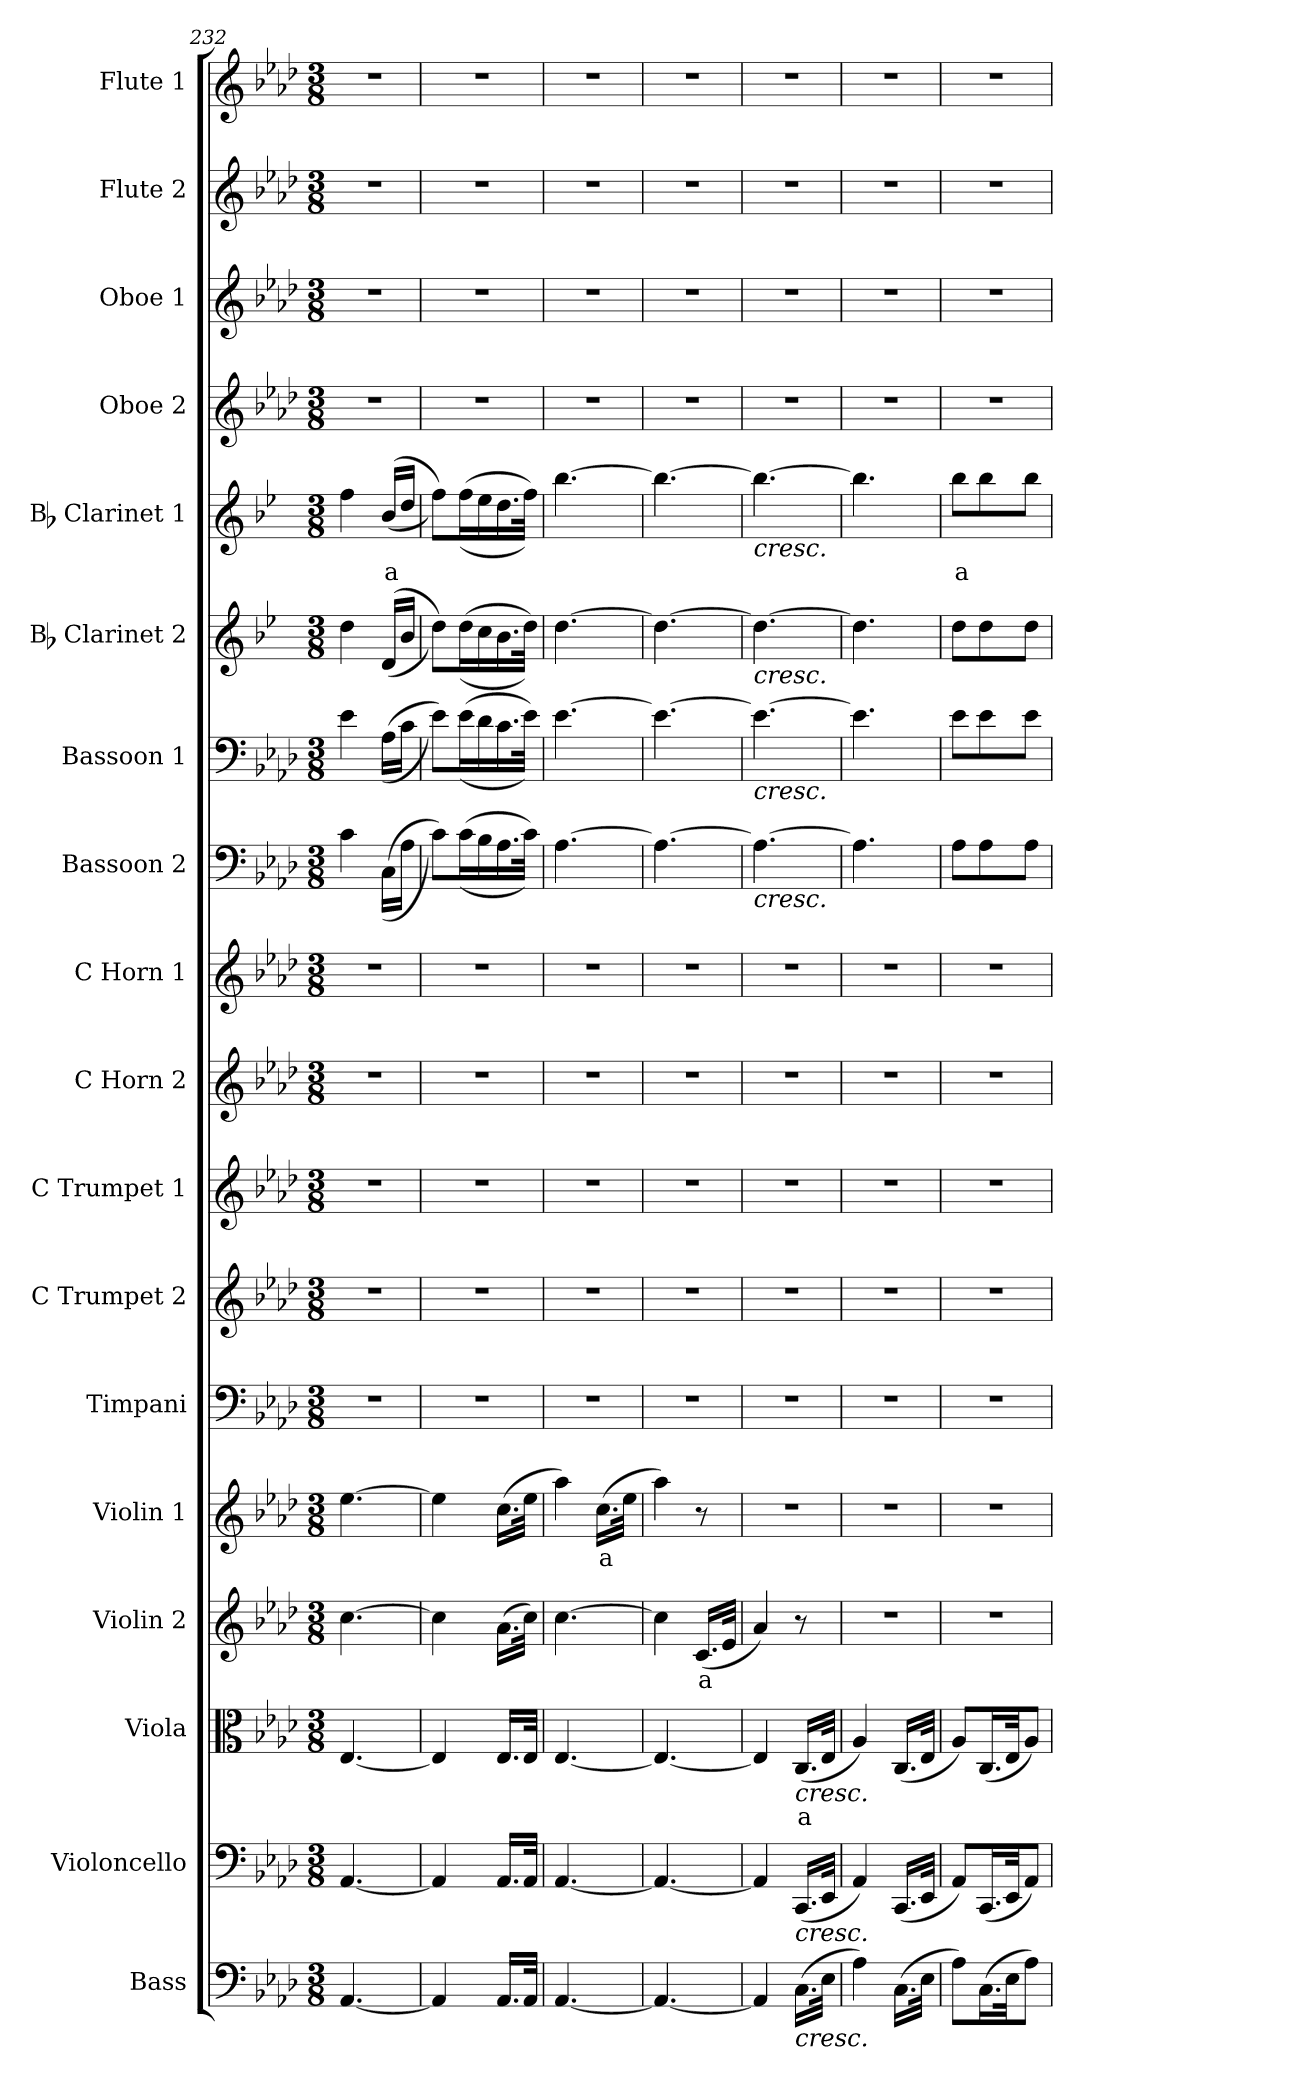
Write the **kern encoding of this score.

**kern	**kern	**kern	**text	**kern	**text	**kern	**text	**kern	**kern	**kern	**kern	**kern	**kern	**kern	**kern	**kern	**text	**kern	**kern	**kern	**kern
*part18	*part17	*part16	*part16	*part15	*part15	*part14	*part14	*part13	*part12	*part11	*part10	*part9	*part8	*part7	*part6	*part5	*part5	*part4	*part3	*part2	*part1
*staff18	*staff17	*staff16	*staff16	*staff15	*staff15	*staff14	*staff14	*staff13	*staff12	*staff11	*staff10	*staff9	*staff8	*staff7	*staff6	*staff5	*staff5	*staff4	*staff3	*staff2	*staff1
*I"Bass	*I"Violoncello	*I"Viola	*	*I"Violin 2	*	*I"Violin 1	*	*I"Timpani	*I"C Trumpet 2	*I"C Trumpet 1	*I"C Horn 2	*I"C Horn 1	*I"Bassoon 2	*I"Bassoon 1	*I"Bb Clarinet 2	*I"Bb Clarinet 1	*	*I"Oboe 2	*I"Oboe 1	*I"Flute 2	*I"Flute 1
*I'B	*I'Vc	*I'Vla	*	*I'Vln 2	*	*I'Vln 1	*	*I'Timp	*I'Tpt 2	*I'Tpt 1	*I'Hn 2	*I'Hn 1	*I'Bsn 2	*I'Bsn 1	*I'Cl 2	*I'Cl 1	*	*I'Ob 2	*I'Ob 1	*I'Fl 2	*I'Fl 1
*clefF4	*clefF4	*clefC3	*	*clefG2	*	*clefG2	*	*clefF4	*clefG2	*clefG2	*clefG2	*clefG2	*clefF4	*clefF4	*clefG2	*clefG2	*	*clefG2	*clefG2	*clefG2	*clefG2
*ITrd7c12	*	*	*	*	*	*	*	*	*	*	*ITrd7c12	*ITrd7c12	*	*	*ITrd1c2	*ITrd1c2	*	*	*	*	*
*k[b-e-a-d-]	*k[b-e-a-d-]	*k[b-e-a-d-]	*	*k[b-e-a-d-]	*	*k[b-e-a-d-]	*	*k[b-e-a-d-]	*k[b-e-a-d-]	*k[b-e-a-d-]	*k[b-e-a-d-]	*k[b-e-a-d-]	*k[b-e-a-d-]	*k[b-e-a-d-]	*k[b-e-a-d-]	*k[b-e-a-d-]	*	*k[b-e-a-d-]	*k[b-e-a-d-]	*k[b-e-a-d-]	*k[b-e-a-d-]
*M3/8	*M3/8	*M3/8	*	*M3/8	*	*M3/8	*	*M3/8	*M3/8	*M3/8	*M3/8	*M3/8	*M3/8	*M3/8	*M3/8	*M3/8	*	*M3/8	*M3/8	*M3/8	*M3/8
=232	=232	=232	=232	=232	=232	=232	=232	=232	=232	=232	=232	=232	=232	=232	=232	=232	=232	=232	=232	=232	=232
[4.AAA-/	[4.AA-/	[4.E-/	.	[4.cc\	.	[4.ee-\	.	4.r	4.r	4.r	4.r	4.r	4c\	4e-\	4cc\	4ee-\	.	4.r	4.r	4.r	4.r
!	!	!	!	!	!	!	!	!	!	!	!	!	!	!	!	!	!LO:LY:b:color=#FF0000	!	!	!	!
.	.	.	.	.	.	.	.	.	.	.	.	.	((16C\LL	((16A-\LL	((16c/LL	((16a-/LL	a	.	.	.	.
.	.	.	.	.	.	.	.	.	.	.	.	.	16A-\JJ	16c\JJ	16a-/JJ	16cc/JJ	.	.	.	.	.
!!LO:PB:g=z
=233	=233	=233	=233	=233	=233	=233	=233	=233	=233	=233	=233	=233	=233	=233	=233	=233	=233	=233	=233	=233	=233
4AAA-/]	4AA-/]	4E-/]	.	4cc\]	.	4ee-\]	.	4.r	4.r	4.r	4.r	4.r	8c\L))	8e-\L))	8cc\L))	8ee-\L))	.	4.r	4.r	4.r	4.r
.	.	.	.	.	.	.	.	.	.	.	.	.	((16c\L	((16e-\L	((16cc\L	((16ee-\L	.	.	.	.	.
.	.	.	.	.	.	.	.	.	.	.	.	.	16B-\	16d-\	16b-\	16dd-\	.	.	.	.	.
16.AAA-/LL	16.AA-/LL	16.E-/LL	.	(16.a-\LL	.	(16.cc\LL	.	.	.	.	.	.	16.A-\	16.c\	16.a-\	16.cc\	.	.	.	.	.
32AAA-/JJk	32AA-/JJk	32E-/JJk	.	32cc\JJk)	.	32ee-\JJk	.	.	.	.	.	.	32c\JJk))	32e-\JJk))	32cc\JJk))	32ee-\JJk))	.	.	.	.	.
=234	=234	=234	=234	=234	=234	=234	=234	=234	=234	=234	=234	=234	=234	=234	=234	=234	=234	=234	=234	=234	=234
[4.AAA-/	[4.AA-/	[4.E-/	.	[4.cc\	.	4aa-\)	.	4.r	4.r	4.r	4.r	4.r	[4.A-\	[4.e-\	[4.cc\	[4.aa-\	.	4.r	4.r	4.r	4.r
!	!	!	!	!	!	!	!LO:LY:b:color=#FF0000	!	!	!	!	!	!	!	!	!	!	!	!	!	!
.	.	.	.	.	.	(16.cc\LL	a	.	.	.	.	.	.	.	.	.	.	.	.	.	.
.	.	.	.	.	.	32ee-\JJk	.	.	.	.	.	.	.	.	.	.	.	.	.	.	.
=235	=235	=235	=235	=235	=235	=235	=235	=235	=235	=235	=235	=235	=235	=235	=235	=235	=235	=235	=235	=235	=235
4.AAA-/_	4.AA-/_	4.E-/_	.	4cc\]	.	4aa-\)	.	4.r	4.r	4.r	4.r	4.r	4.A-\_	4.e-\_	4.cc\_	4.aa-\_	.	4.r	4.r	4.r	4.r
!	!	!	!	!	!LO:LY:b:color=#FF0000	!	!	!	!	!	!	!	!	!	!	!	!	!	!	!	!
.	.	.	.	(16.c/LL	a	8r	.	.	.	.	.	.	.	.	.	.	.	.	.	.	.
.	.	.	.	32e-/JJk	.	.	.	.	.	.	.	.	.	.	.	.	.	.	.	.	.
=236	=236	=236	=236	=236	=236	=236	=236	=236	=236	=236	=236	=236	=236	=236	=236	=236	=236	=236	=236	=236	=236
!	!	!	!	!	!	!	!	!	!	!	!	!	!	!	!	!LO:TX:b:i:t=cresc.	!	!	!	!	!
!	!	!	!	!	!	!	!	!	!	!	!	!	!	!	!LO:TX:b:i:t=cresc.	!	!	!	!	!	!
!	!	!	!	!	!	!	!	!	!	!	!	!	!	!LO:TX:b:i:t=cresc.	!	!	!	!	!	!	!
!	!	!	!	!	!	!	!	!	!	!	!	!	!LO:TX:b:i:t=cresc.	!	!	!	!	!	!	!	!
4AAA-/]	4AA-/]	4E-/]	.	4a-/)	.	4.r	.	4.r	4.r	4.r	4.r	4.r	4.A-\_	4.e-\_	4.cc\_	4.aa-\_	.	4.r	4.r	4.r	4.r
!	!	!LO:TX:b:i:t=cresc.	!	!	!	!	!	!	!	!	!	!	!	!	!	!	!	!	!	!	!
!	!LO:TX:b:i:t=cresc.	!	!	!	!	!	!	!	!	!	!	!	!	!	!	!	!	!	!	!	!
!LO:TX:b:i:t=cresc.	!	!	!	!	!	!	!	!	!	!	!	!	!	!	!	!	!	!	!	!	!
!	!	!	!LO:LY:b:color=#FF0000	!	!	!	!	!	!	!	!	!	!	!	!	!	!	!	!	!	!
(16.CC\LL	(16.CC/LL	(16.C/LL	a	8r	.	.	.	.	.	.	.	.	.	.	.	.	.	.	.	.	.
32EE-\JJk	32EE-/JJk	32E-/JJk	.	.	.	.	.	.	.	.	.	.	.	.	.	.	.	.	.	.	.
=237	=237	=237	=237	=237	=237	=237	=237	=237	=237	=237	=237	=237	=237	=237	=237	=237	=237	=237	=237	=237	=237
4AA-\)	4AA-/)	4A-/)	.	4.r	.	4.r	.	4.r	4.r	4.r	4.r	4.r	4.A-\]	4.e-\]	4.cc\]	4.aa-\]	.	4.r	4.r	4.r	4.r
(16.CC\LL	(16.CC/LL	(16.C/LL	.	.	.	.	.	.	.	.	.	.	.	.	.	.	.	.	.	.	.
32EE-\JJk	32EE-/JJk	32E-/JJk	.	.	.	.	.	.	.	.	.	.	.	.	.	.	.	.	.	.	.
=238	=238	=238	=238	=238	=238	=238	=238	=238	=238	=238	=238	=238	=238	=238	=238	=238	=238	=238	=238	=238	=238
!	!	!	!	!	!	!	!	!	!	!	!	!	!	!	!	!	!LO:LY:b:color=#FF0000	!	!	!	!
8AA-\L)	8AA-/L)	8A-/L)	.	4.r	.	4.r	.	4.r	4.r	4.r	4.r	4.r	8A-\L	8e-\L	8cc\L	8aa-\L	a	4.r	4.r	4.r	4.r
(16.CC\L	(16.CC/L	(16.C/L	.	.	.	.	.	.	.	.	.	.	8A-\	8e-\	8cc\	8aa-\	.	.	.	.	.
32EE-\JK	32EE-/JK	32E-/JK	.	.	.	.	.	.	.	.	.	.	.	.	.	.	.	.	.	.	.
8AA-\J)	8AA-/J)	8A-/J)	.	.	.	.	.	.	.	.	.	.	8A-\J	8e-\J	8cc\J	8aa-\J	.	.	.	.	.
=	=	=	=	=	=	=	=	=	=	=	=	=	=	=	=	=	=	=	=	=	=
*-	*-	*-	*-	*-	*-	*-	*-	*-	*-	*-	*-	*-	*-	*-	*-	*-	*-	*-	*-	*-	*-
